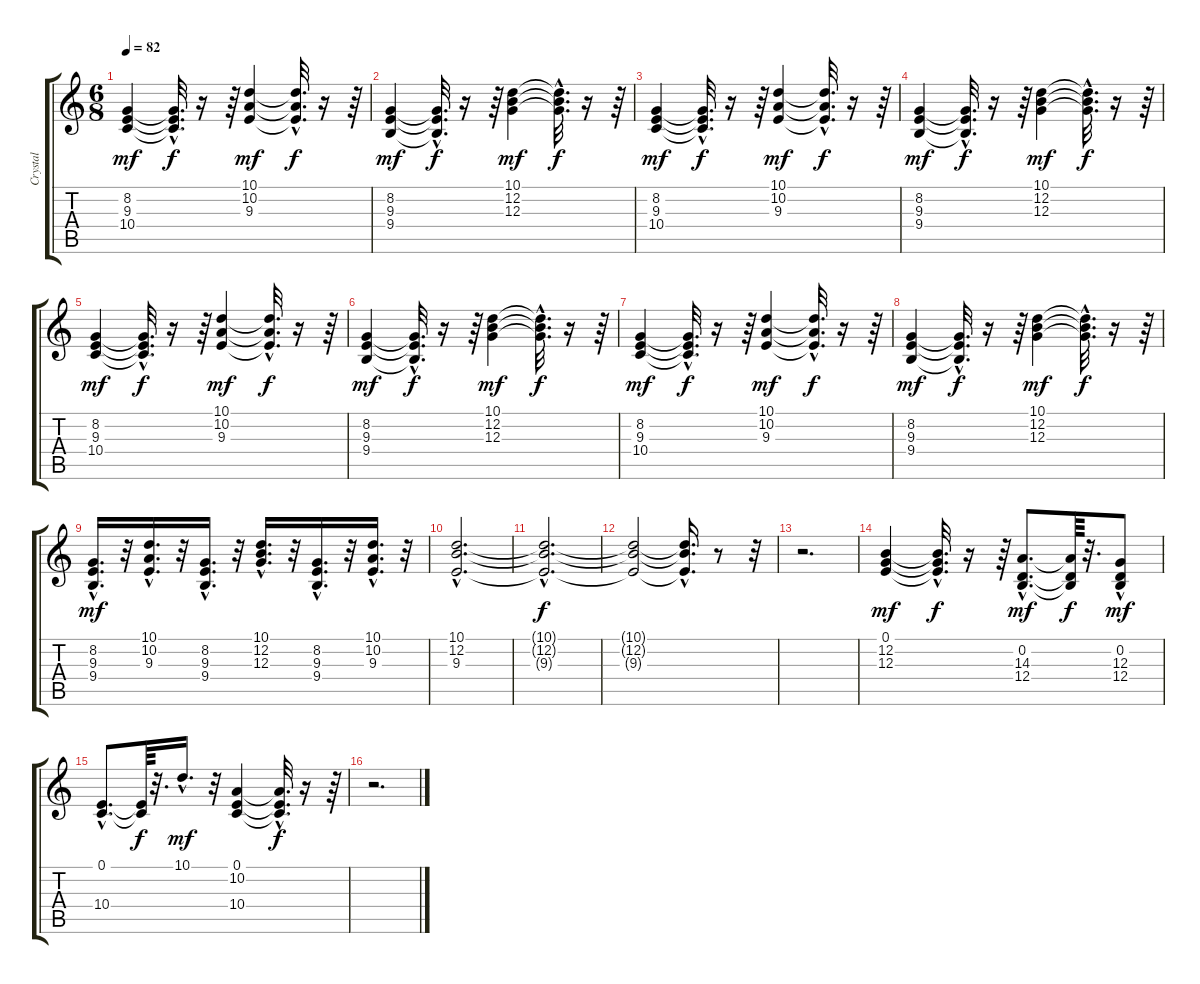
\track ("Crystal" "Crystal") {instrument fx3crystal}
\staff {score tabs}
\tuning (E4 B3 G3 D3 A2 E2) {hide}
\ts (6 8)
\tempo 82
\clef g2
\ks c
(8.2 9.3 10.4).4{dy mf} (8.2{hac t} 9.3{hac t} 10.4{hac t}).32{d dy f} r.16 r.64 (10.1 10.2 9.3).4{dy mf} (10.1{hac t} 10.2{hac t} 9.3{hac t}).32{d dy f} r.16 r.64 |
(8.2 9.3 9.4).4{dy mf} (8.2{hac t} 9.3{hac t} 9.4{hac t}).32{d dy f} r.16 r.64 (10.1 12.2 12.3).4{dy mf} (10.1{hac t} 12.2{hac t} 12.3{hac t}).32{d dy f} r.16 r.64 |
(8.2 9.3 10.4).4{dy mf} (8.2{hac t} 9.3{hac t} 10.4{hac t}).32{d dy f} r.16 r.64 (10.1 10.2 9.3).4{dy mf} (10.1{hac t} 10.2{hac t} 9.3{hac t}).32{d dy f} r.16 r.64 |
(8.2 9.3 9.4).4{dy mf} (8.2{hac t} 9.3{hac t} 9.4{hac t}).32{d dy f} r.16 r.64 (10.1 12.2 12.3).4{dy mf} (10.1{hac t} 12.2{hac t} 12.3{hac t}).32{d dy f} r.16 r.64 |
(8.2 9.3 10.4).4{dy mf} (8.2{hac t} 9.3{hac t} 10.4{hac t}).32{d dy f} r.16 r.64 (10.1 10.2 9.3).4{dy mf} (10.1{hac t} 10.2{hac t} 9.3{hac t}).32{d dy f} r.16 r.64 |
(8.2 9.3 9.4).4{dy mf} (8.2{hac t} 9.3{hac t} 9.4{hac t}).32{d dy f} r.16 r.64 (10.1 12.2 12.3).4{dy mf} (10.1{hac t} 12.2{hac t} 12.3{hac t}).32{d dy f} r.16 r.64 |
(8.2 9.3 10.4).4{dy mf} (8.2{hac t} 9.3{hac t} 10.4{hac t}).32{d dy f} r.16 r.64 (10.1 10.2 9.3).4{dy mf} (10.1{hac t} 10.2{hac t} 9.3{hac t}).32{d dy f} r.16 r.64 |
(8.2 9.3 9.4).4{dy mf} (8.2{hac t} 9.3{hac t} 9.4{hac t}).32{d dy f} r.16 r.64 (10.1 12.2 12.3).4{dy mf} (10.1{hac t} 12.2{hac t} 12.3{hac t}).32{d dy f} r.16 r.64 |
(8.2{hac} 9.3{hac} 9.4{hac}).16{d dy mf} r.32 (10.1{hac} 10.2{hac} 9.3{hac}).16{d} r.32 (8.2{hac} 9.3{hac} 9.4{hac}).16{d} r.32 (10.1{hac} 12.2{hac} 12.3{hac}).16{d} r.32 (8.2{hac} 9.3{hac} 9.4{hac}).16{d} r.32 (10.1{hac} 10.2{hac} 9.3{hac}).16{d} r.32 |
(10.1{hac} 12.2{hac} 9.3{hac}).2{d} |
(10.1{hac t} 12.2{hac t} 9.3{hac t}).2{d dy f} |
(10.1{t} 12.2{t} 9.3{t}).2 (10.1{hac t} 12.2{hac t} 9.3{hac t}).16{d} r.8 r.32 |
r.2{d} |
(0.1 12.2 12.3).4{dy mf} (0.1{hac t} 12.2{hac t} 12.3{hac t}).32{d dy f} r.16 r.64 (0.2{hac} 14.3{hac} 12.4{hac}).8{d dy mf} (0.2{t} 14.3{t} 12.4{t}).64{dy f} r.32{d} (0.2{hac} 12.3 12.4{hac}).8{dy mf} |
(0.1{hac} 10.4{hac}).8{d} (0.1{t} 10.4{t}).64{dy f} r.32{d} 10.1{hac}.16{d dy mf} r.32 (0.1 10.2 10.4).4 (0.1{hac t} 10.2{hac t} 10.4{hac t}).32{d dy f} r.16 r.64 |
r.2{d}
